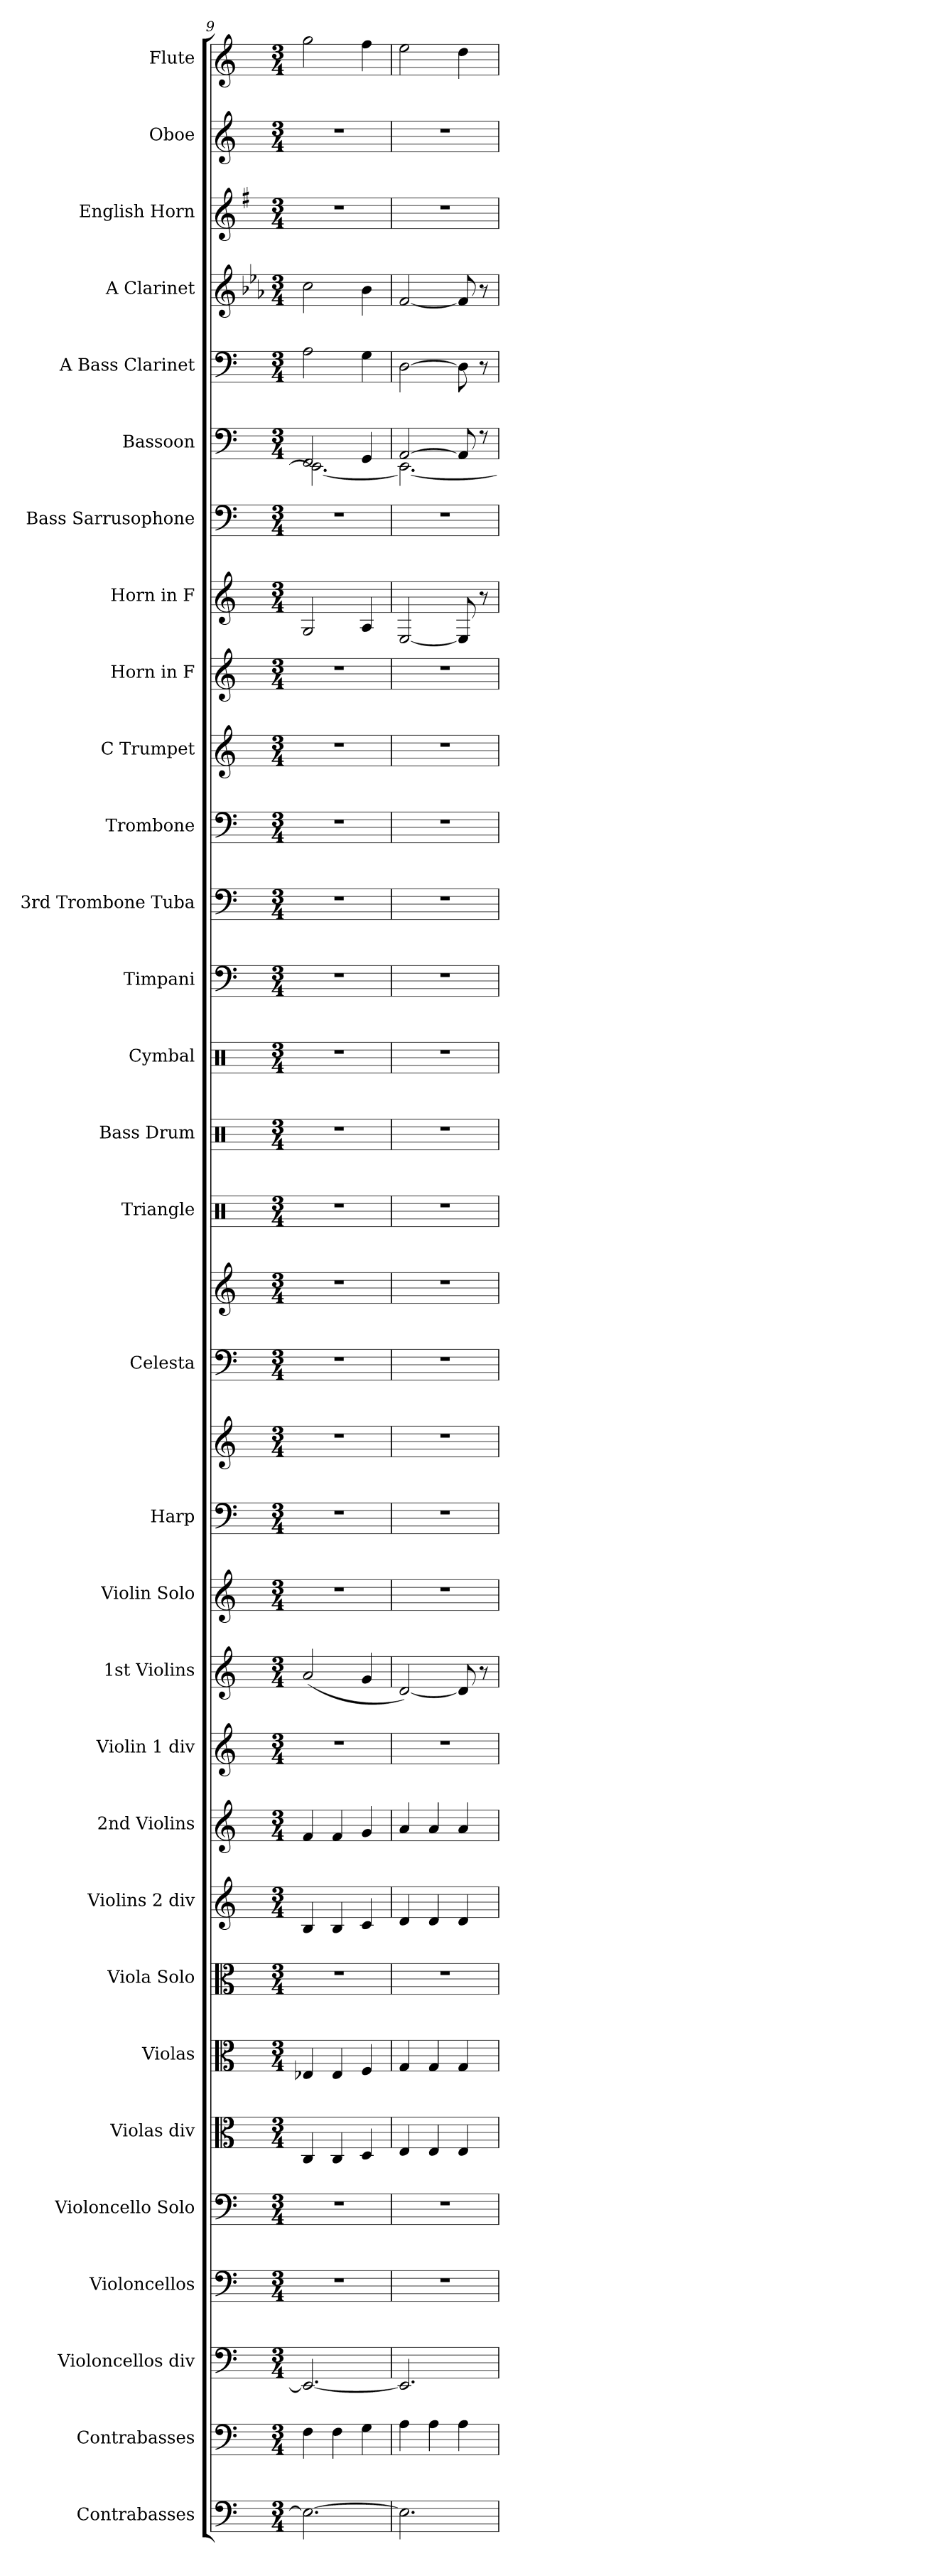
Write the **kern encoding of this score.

**kern	**kern	**kern	**kern	**kern	**kern	**kern	**kern	**kern	**kern	**kern	**kern	**kern	**kern	**kern	**kern	**kern	**kern	**kern	**kern	**kern	**kern	**kern	**kern	**kern	**kern	**kern	**kern	**kern	**kern	**kern	**kern	**kern
*part31	*part30	*part29	*part28	*part27	*part26	*part25	*part24	*part23	*part22	*part21	*part20	*part19	*part18	*part18	*part17	*part17	*part16	*part15	*part14	*part13	*part12	*part11	*part10	*part9	*part8	*part7	*part6	*part5	*part4	*part3	*part2	*part1
*staff33	*staff32	*staff31	*staff30	*staff29	*staff28	*staff27	*staff26	*staff25	*staff24	*staff23	*staff22	*staff21	*staff20	*staff19	*staff18	*staff17	*staff16	*staff15	*staff14	*staff13	*staff12	*staff11	*staff10	*staff9	*staff8	*staff7	*staff6	*staff5	*staff4	*staff3	*staff2	*staff1
*I"Contrabasses	*I"Contrabasses	*I"Violoncellos div	*I"Violoncellos	*I"Violoncello Solo	*I"Violas div	*I"Violas	*I"Viola Solo	*I"Violins 2 div	*I"2nd Violins	*I"Violin 1 div	*I"1st Violins	*I"Violin Solo	*I"Harp	*	*I"Celesta	*	*I"Triangle	*I"Bass Drum	*I"Cymbal	*I"Timpani	*I"3rd Trombone  Tuba	*I"Trombone	*I"C Trumpet	*I"Horn in F	*I"Horn in F	*I"Bass Sarrusophone	*I"Bassoon	*I"A Bass Clarinet	*I"A Clarinet	*I"English Horn	*I"Oboe	*I"Flute
*	*I'Cbs.	*I'Vcs. div	*I'Vcs.	*I'Vc. solo	*I'Vlas. div	*I'Vlas.	*I'Vla. Solo	*I'Vlns. 2 div	*I'Vln. 2	*I'Vln 1 div	*I'Vln.  1	*I'Vln. Solo	*I'Hrp.	*	*I'Cel.	*	*I'Trgl.	*I'B. Dr.	*I'Cym.	*I'Timp.	*	*I'Tbn.	*I'C Tpt.	*	*	*I'B. Sar.	*I'Bsn.	*I'A B. Cl.	*I'A Cl.	*I'E. Hn.	*I'Ob.	*I'Fl.
*clefF4	*clefF4	*clefF4	*clefF4	*clefF4	*clefC3	*clefC3	*clefC3	*clefG2	*clefG2	*clefG2	*clefG2	*clefG2	*clefF4	*clefG2	*clefF4	*clefG2	*clefX	*clefX	*clefX	*clefF4	*clefF4	*clefF4	*clefG2	*clefG2	*clefG2	*clefF4	*clefF4	*clefF4	*clefG2	*clefG2	*clefG2	*clefG2
*ITrd7c12	*ITrd7c12	*	*	*	*	*	*	*	*	*	*	*	*	*	*ITrd-7c-12	*ITrd-7c-12	*	*	*	*	*	*	*	*ITrd4c7	*ITrd4c7	*ITrd7c12	*	*ITrd9c15	*ITrd2c3	*ITrd4c7	*	*
*k[]	*k[]	*k[]	*k[]	*k[]	*k[]	*k[]	*k[]	*k[]	*k[]	*k[]	*k[]	*k[]	*k[]	*k[]	*k[]	*k[]	*k[]	*k[]	*k[]	*k[]	*k[]	*k[]	*k[]	*k[b-]	*k[b-]	*k[]	*k[]	*k[]	*k[]	*k[]	*k[]	*k[]
*M3/4	*M3/4	*M3/4	*M3/4	*M3/4	*M3/4	*M3/4	*M3/4	*M3/4	*M3/4	*M3/4	*M3/4	*M3/4	*M3/4	*M3/4	*M3/4	*M3/4	*M3/4	*M3/4	*M3/4	*M3/4	*M3/4	*M3/4	*M3/4	*M3/4	*M3/4	*M3/4	*M3/4	*M3/4	*M3/4	*M3/4	*M3/4	*M3/4
=9	=9	=9	=9	=9	=9	=9	=9	=9	=9	=9	=9	=9	=9	=9	=9	=9	=9	=9	=9	=9	=9	=9	=9	=9	=9	=9	=9	=9	=9	=9	=9	=9
*	*	*	*	*	*	*	*	*	*	*	*	*	*	*	*	*	*	*	*	*	*	*	*	*	*	*	*^	*	*	*	*	*
2.EE\_	4FF\	2.EE/_	2.r	2.r	4C/	4E-X/	2.r	4B/	4f/	2.r	(<2a/	2.r	2.r	2.r	2.r	2.r	2.r	2.r	2.r	2.r	2.r	2.r	2.r	2.r	2C/	2.r	2FF/	2.EE\_	2AA\	2a\	2.r	2.r	2gg\
.	4FF\	.	.	.	4C/	4E-/	.	4B/	4f/	.	.	.	.	.	.	.	.	.	.	.	.	.	.	.	.	.	.	.	.	.	.	.	.
.	4GG\	.	.	.	4D/	4F/	.	4c/	4g/	.	4g/	.	.	.	.	.	.	.	.	.	.	.	.	.	4D/	.	4GG/	.	4GG\	4g\	.	.	4ff\
=10	=10	=10	=10	=10	=10	=10	=10	=10	=10	=10	=10	=10	=10	=10	=10	=10	=10	=10	=10	=10	=10	=10	=10	=10	=10	=10	=10	=10	=10	=10	=10	=10	=10
2.EE\]	4AA\	2.EE/]	2.r	2.r	4E/	4G/	2.r	4d/	4a/	2.r	[2d/)	2.r	2.r	2.r	2.r	2.r	2.r	2.r	2.r	2.r	2.r	2.r	2.r	2.r	[2AA/	2.r	[2AA/	2.EE\_	[2DD\	[2d/	2.r	2.r	2ee\
.	4AA\	.	.	.	4E/	4G/	.	4d/	4a/	.	.	.	.	.	.	.	.	.	.	.	.	.	.	.	.	.	.	.	.	.	.	.	.
.	4AA\	.	.	.	4E/	4G/	.	4d/	4a/	.	8d/]	.	.	.	.	.	.	.	.	.	.	.	.	.	8AA/]	.	8AA/]	.	8DD\]	8d/]	.	.	4dd\
.	.	.	.	.	.	.	.	.	.	.	8r	.	.	.	.	.	.	.	.	.	.	.	.	.	8r	.	8r	.	8r	8r	.	.	.
*	*	*	*	*	*	*	*	*	*	*	*	*	*	*	*	*	*	*	*	*	*	*	*	*	*	*	*v	*v	*	*	*	*	*
=	=	=	=	=	=	=	=	=	=	=	=	=	=	=	=	=	=	=	=	=	=	=	=	=	=	=	=	=	=	=	=	=
*-	*-	*-	*-	*-	*-	*-	*-	*-	*-	*-	*-	*-	*-	*-	*-	*-	*-	*-	*-	*-	*-	*-	*-	*-	*-	*-	*-	*-	*-	*-	*-	*-
